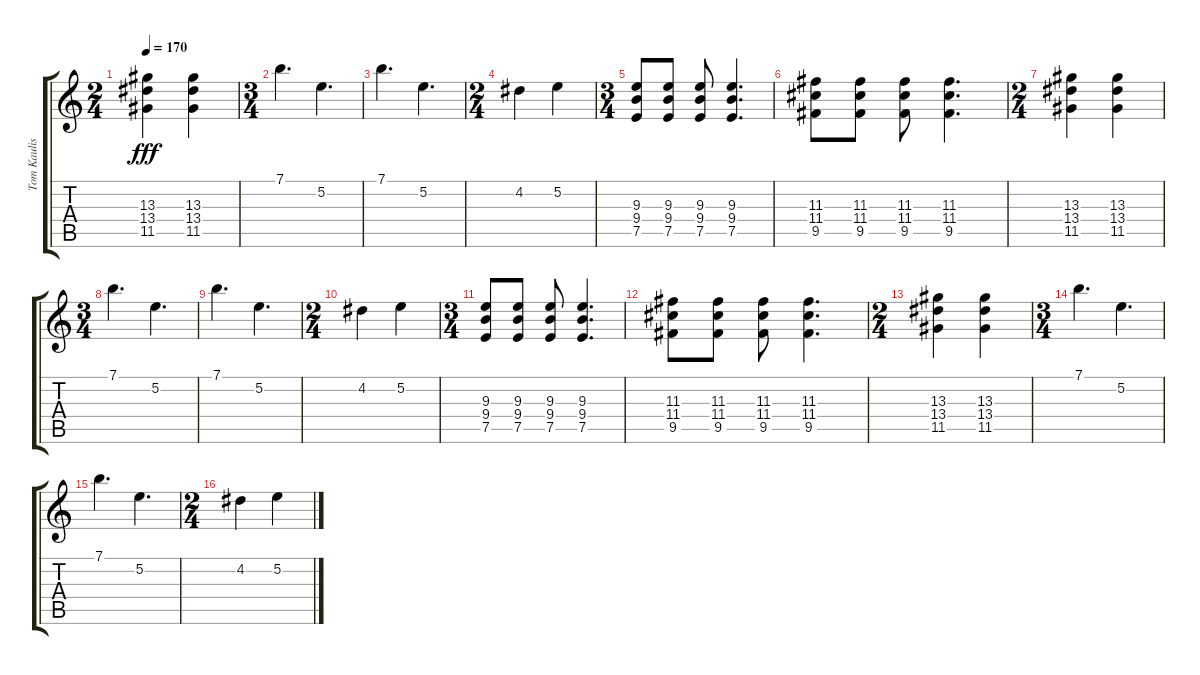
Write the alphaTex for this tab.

\track ("Tom Kaulist [ guitare ]" "Tom Kaulis") {instrument electricguitarmuted}
\staff {score tabs}
\tuning (E4 B3 G3 D3 A2 E2) {hide}
\ts (2 4)
\tempo 170
\clef g2
\ks c
(13.3 13.4 11.5).4{dy fff} (13.3 13.4 11.5).4 |
\ts (3 4)
7.1.4{d} 5.2.4{d} |
7.1.4{d} 5.2.4{d} |
\ts (2 4)
4.2.4 5.2.4 |
\ts (3 4)
(9.3 9.4 7.5).8 (9.3 9.4 7.5).8 (9.3 9.4 7.5).8 (9.3 9.4 7.5).4{d} |
(11.3 11.4 9.5).8 (11.3 11.4 9.5).8 (11.3 11.4 9.5).8 (11.3 11.4 9.5).4{d} |
\ts (2 4)
(13.3 13.4 11.5).4 (13.3 13.4 11.5).4 |
\ts (3 4)
7.1.4{d} 5.2.4{d} |
7.1.4{d} 5.2.4{d} |
\ts (2 4)
4.2.4 5.2.4 |
\ts (3 4)
(9.3 9.4 7.5).8{volume 13} (9.3 9.4 7.5).8 (9.3 9.4 7.5).8 (9.3 9.4 7.5).4{d} |
(11.3 11.4 9.5).8 (11.3 11.4 9.5).8 (11.3 11.4 9.5).8 (11.3 11.4 9.5).4{d} |
\ts (2 4)
(13.3 13.4 11.5).4 (13.3 13.4 11.5).4 |
\ts (3 4)
7.1.4{d} 5.2.4{d} |
7.1.4{d} 5.2.4{d} |
\ts (2 4)
4.2.4 5.2.4
